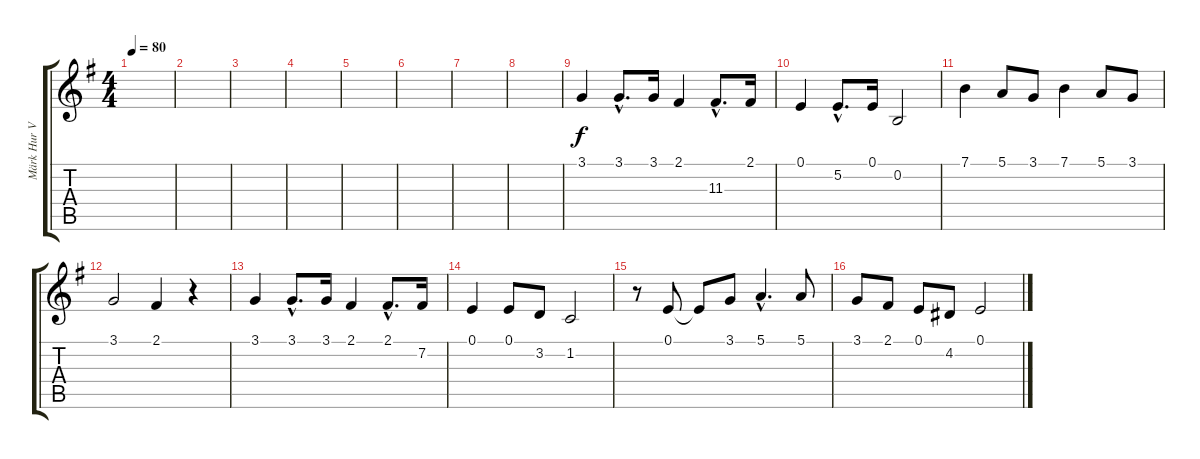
\track ("Märk Hur Vår Skugga (Fredmans Ep. 81)" "Märk Hur V") {instrument violin}
\staff {score tabs}
\tuning (E4 B3 G3 D3 A2 E2) {hide}
\ts (4 4)
\tempo 80
\clef g2
\ks eminor
|
|
|
|
|
|
|
|
3.1.4 3.1{hac}.8{d} 3.1.16 2.1.4 11.3{hac}.8{d} 2.1.16 |
0.1.4 5.2{hac}.8{d} 0.1.16 0.2.2 |
7.1.4 5.1.8 3.1.8 7.1.4 5.1.8 3.1.8 |
3.1.2 2.1.4 r.4 |
3.1.4 3.1{hac}.8{d} 3.1.16 2.1.4 2.1{hac}.8{d} 7.2.16 |
0.1.4 0.1.8 3.2.8 1.2.2 |
r.8 0.1.8 0.1{t}.8 3.1.8 5.1{hac}.4{d} 5.1.8 |
3.1.8 2.1.8 0.1.8 4.2.8 0.1.2
